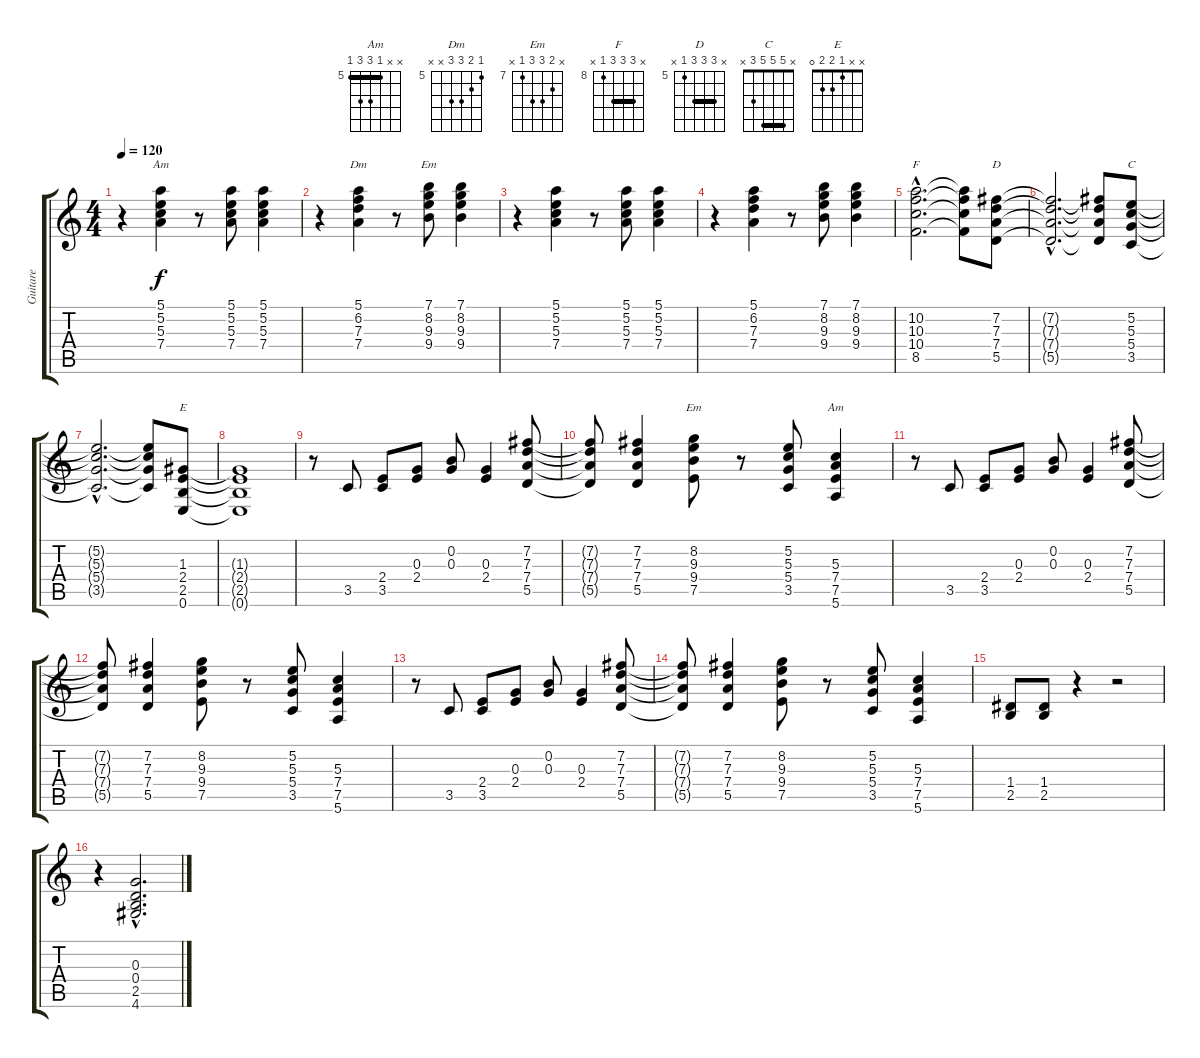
\track ("Guitare" "Guitare") {instrument electricguitarclean}
\staff {score tabs}
\tuning (E4 B3 G3 D3 A2 E2) {hide}
\chord ("Am" 5 5 5 7 x x) {firstfret 5 barre 5}
\chord ("Dm" 5 6 7 7 x x) {firstfret 5}
\chord ("Em" 7 8 9 9 x x) {firstfret 7}
\chord ("F" x 10 10 10 8 x) {firstfret 8 barre 10}
\chord ("D" x 7 7 7 5 x) {firstfret 5 barre 7}
\chord ("C" x 5 5 5 3 x) {barre 5}
\chord ("E" x x 1 2 2 0)
\chord ("Em" x 8 9 9 7 x) {firstfret 7}
\chord ("Am" x x 5 7 7 5) {firstfret 5 barre 5}
\ts (4 4)
\tempo 120
\clef g2
\ks c
r.4{dy f} (5.1 5.2 5.3 7.4).4{ch "Am"} r.8 (5.1 5.2 5.3 7.4).8 (5.1 5.2 5.3 7.4).4 |
r.4 (5.1 6.2 7.3 7.4).4{ch "Dm"} r.8 (7.1 8.2 9.3 9.4).8{ch "Em"} (7.1 8.2 9.3 9.4).4 |
r.4 (5.1 5.2 5.3 7.4).4 r.8 (5.1 5.2 5.3 7.4).8 (5.1 5.2 5.3 7.4).4 |
r.4 (5.1 6.2 7.3 7.4).4 r.8 (7.1 8.2 9.3 9.4).8 (7.1 8.2 9.3 9.4).4 |
(10.2{hac} 10.3{hac} 10.4{hac} 8.5{hac}).2{d ch "F"} (10.2{t} 10.3{t} 10.4{t} 8.5{t}).8 (7.2 7.3 7.4 5.5).8{ch "D"} |
(7.2{hac t} 7.3{hac t} 7.4{hac t} 5.5{hac t}).2{d} (7.2{t} 7.3{t} 7.4{t} 5.5{t}).8 (5.2 5.3 5.4 3.5).8{ch "C"} |
(5.2{hac t} 5.3{hac t} 5.4{hac t} 3.5{hac t}).2{d} (5.2{t} 5.3{t} 5.4{t} 3.5{t}).8 (1.3 2.4 2.5 0.6).8{ch "E"} |
(1.3{t} 2.4{t} 2.5{t} 0.6{t}).1 |
r.8 3.5.8 (2.4 3.5).8 (0.3 2.4).8 (0.2 0.3).8 (0.3 2.4).4 (7.2 7.3 7.4 5.5).8 |
(7.2{t} 7.3{t} 7.4{t} 5.5{t}).8 (7.2 7.3 7.4 5.5).4 (8.2 9.3 9.4 7.5).8{ch "Em"} r.8 (5.2 5.3 5.4 3.5).8 (5.3 7.4 7.5 5.6).4{ch "Am"} |
r.8 3.5.8 (2.4 3.5).8 (0.3 2.4).8 (0.2 0.3).8 (0.3 2.4).4 (7.2 7.3 7.4 5.5).8 |
(7.2{t} 7.3{t} 7.4{t} 5.5{t}).8 (7.2 7.3 7.4 5.5).4 (8.2 9.3 9.4 7.5).8 r.8 (5.2 5.3 5.4 3.5).8 (5.3 7.4 7.5 5.6).4 |
r.8 3.5.8 (2.4 3.5).8 (0.3 2.4).8 (0.2 0.3).8 (0.3 2.4).4 (7.2 7.3 7.4 5.5).8 |
(7.2{t} 7.3{t} 7.4{t} 5.5{t}).8 (7.2 7.3 7.4 5.5).4 (8.2 9.3 9.4 7.5).8 r.8 (5.2 5.3 5.4 3.5).8 (5.3 7.4 7.5 5.6).4 |
(1.4 2.5).8 (1.4 2.5).8 r.4 r.2 |
r.4 (0.3{hac} 0.4{hac} 2.5{hac} 4.6{hac}).2{d}
